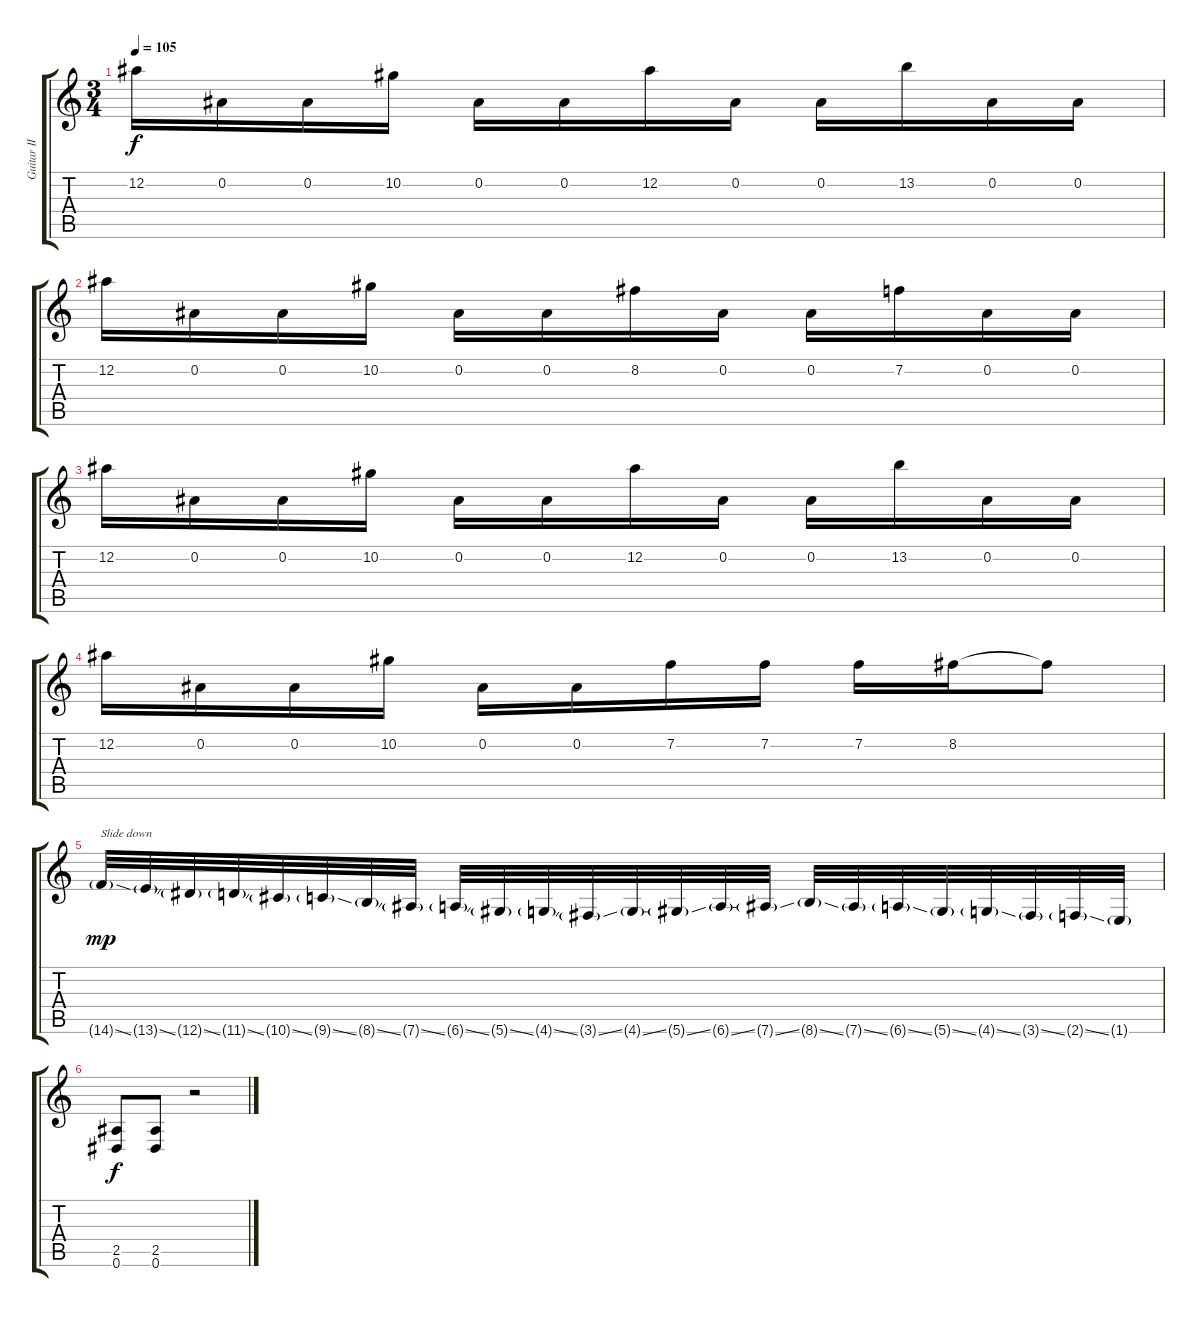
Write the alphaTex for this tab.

\track ("Guitar II" "Guitar II") {instrument overdrivenguitar}
\staff {score tabs}
\tuning (Eb4 Bb3 Gb3 Db3 Ab2 Eb2) {hide}
\ts (3 4)
\tempo 105
\clef g2
\ks c
12.2.16{dy f} 0.2.16 0.2.16 10.2.16 0.2.16 0.2.16 12.2.16 0.2.16 0.2.16 13.2.16 0.2.16 0.2.16 |
12.2.16 0.2.16 0.2.16 10.2.16 0.2.16 0.2.16 8.2.16 0.2.16 0.2.16 7.2.16 0.2.16 0.2.16 |
12.2.16 0.2.16 0.2.16 10.2.16 0.2.16 0.2.16 12.2.16 0.2.16 0.2.16 13.2.16 0.2.16 0.2.16 |
12.2.16 0.2.16 0.2.16 10.2.16 0.2.16 0.2.16 7.2.16 7.2.16 7.2.16 8.2.16 8.2{t}.8 |
14.6{ss g}.32{txt "Slide down" dy mp} 13.6{ss g}.32 12.6{ss g}.32 11.6{ss g}.32 10.6{ss g}.32 9.6{ss g}.32 8.6{ss g}.32 7.6{ss g}.32 6.6{ss g}.32 5.6{ss g}.32 4.6{ss g}.32 3.6{ss g}.32 4.6{ss g}.32 5.6{ss g}.32 6.6{ss g}.32 7.6{ss g}.32 8.6{ss g}.32 7.6{ss g}.32 6.6{ss g}.32 5.6{ss g}.32 4.6{ss g}.32 3.6{ss g}.32 2.6{ss g}.32 1.6{g}.32 |
(2.5 0.6).8{dy f} (2.5 0.6).8 r.2
